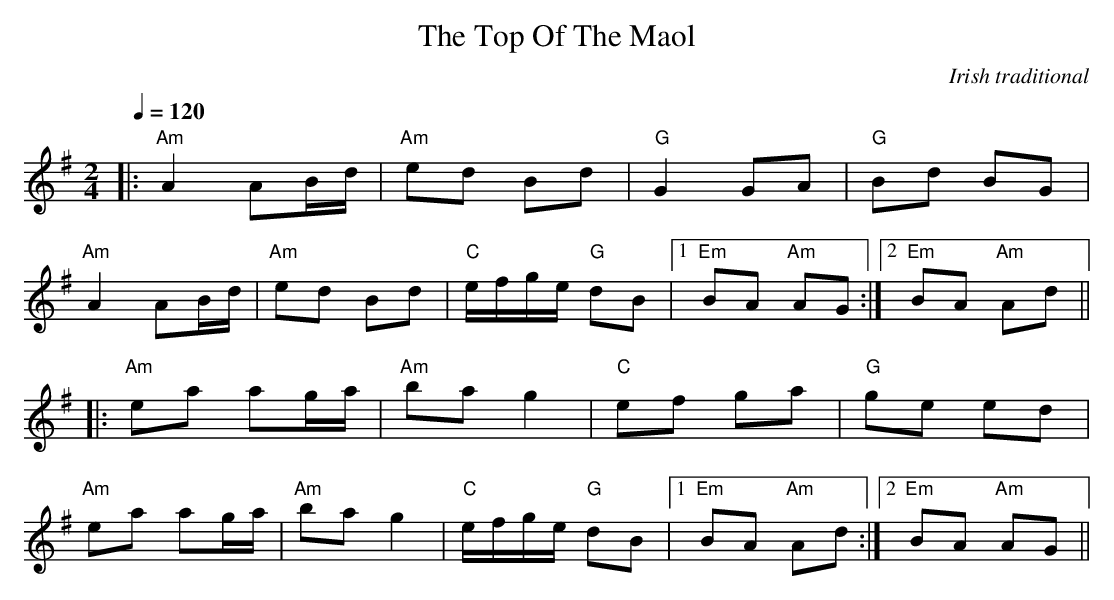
X:1
T: Top Of The Maol, The
C: Irish traditional
M: 2/4
Q: 1/4 = 120
L: 1/8
K: A dorian treble
|: "Am" A2 AB/d/  | "Am" ed Bd | "G" G2 GA | "G" Bd BG |
   "Am" A2 AB/d/  | "Am" ed Bd | "C" e/f/g/e/ "G" dB | [1 "Em" BA "Am" AG :| [2 "Em" BA "Am" Ad ||
|: "Am" ea ag/a/  | "Am" ba g2 | "C" ef ga | "G" ge ed |
   "Am" ea ag/a/  | "Am" ba g2 | "C" e/f/g/e/ "G" dB | [1 "Em" BA "Am" Ad :| [2 "Em" BA "Am" AG ||
